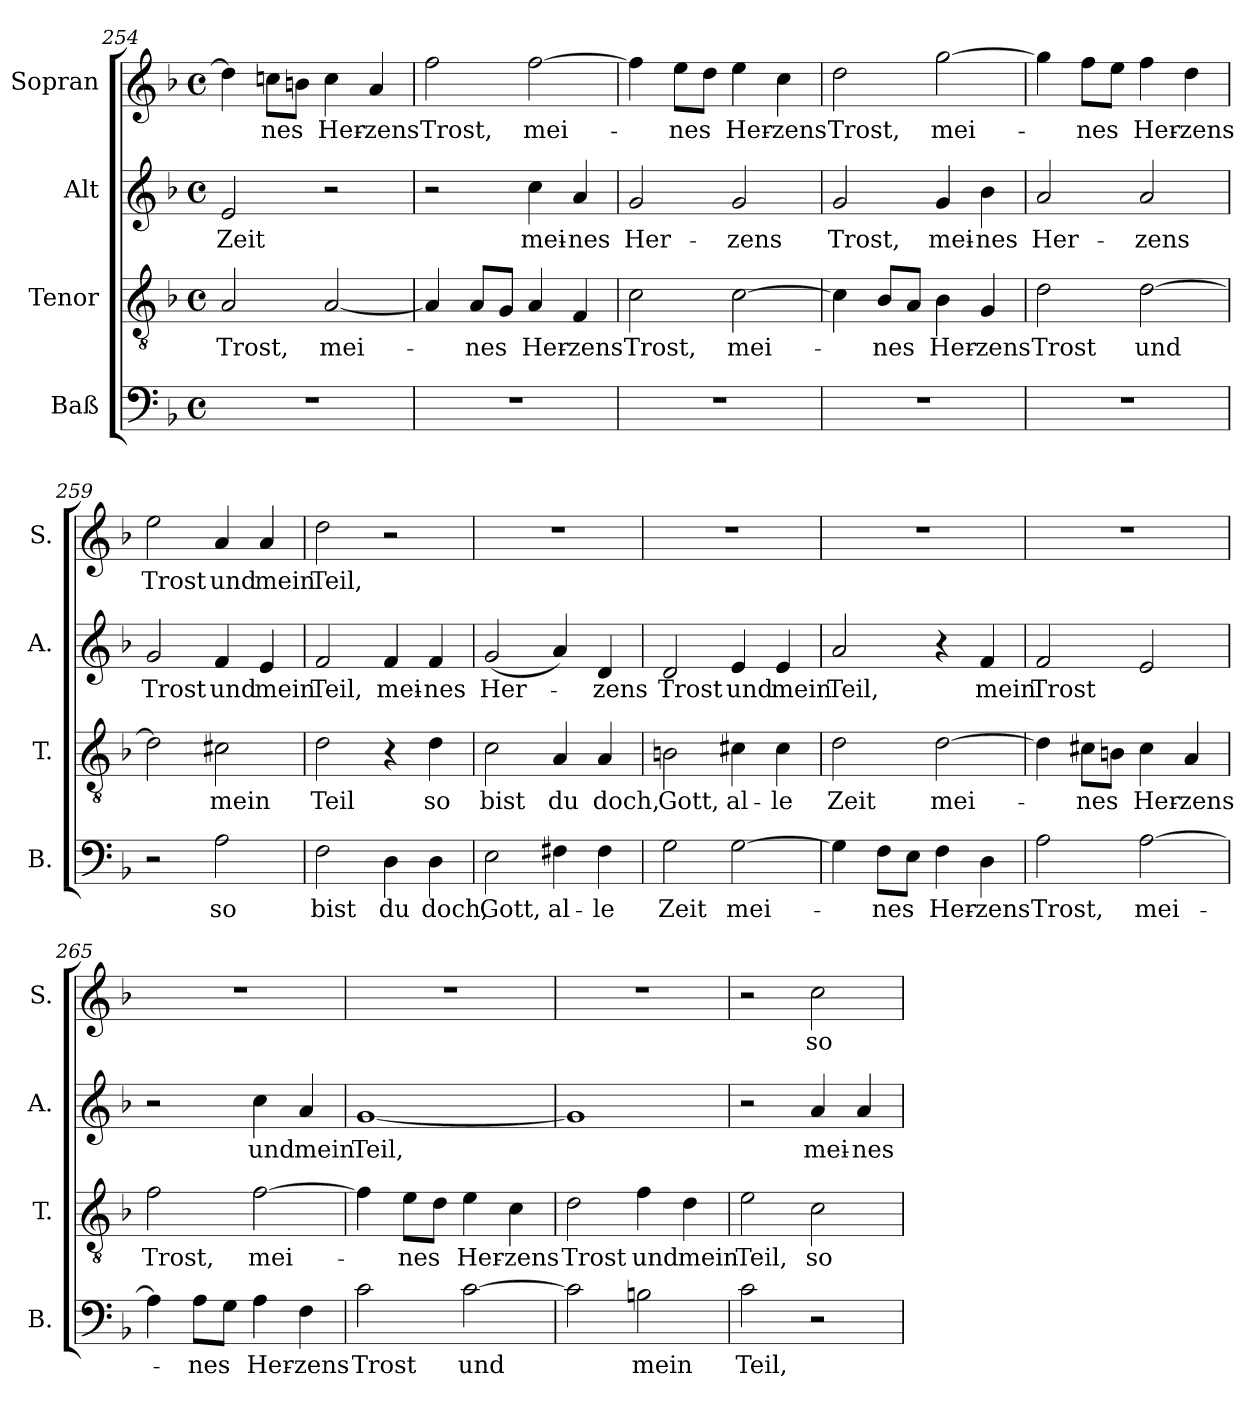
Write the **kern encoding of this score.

**kern	**text	**kern	**text	**kern	**text	**kern	**text
*part4	*part4	*part3	*part3	*part2	*part2	*part1	*part1
*staff4	*staff4	*staff3	*staff3	*staff2	*staff2	*staff1	*staff1
*I"Baß	*	*I"Tenor	*	*I"Alt	*	*I"Sopran	*
*I'B.	*	*I'T.	*	*I'A.	*	*I'S.	*
*clefF4	*	*clefGv2	*	*clefG2	*	*clefG2	*
*k[b-]	*	*k[b-]	*	*k[b-]	*	*k[b-]	*
*F:	*	*F:	*	*F:	*	*F:	*
*M4/4	*	*M4/4	*	*M4/4	*	*M4/4	*
*met(c)	*	*met(c)	*	*met(c)	*	*met(c)	*
=254	=254	=254	=254	=254	=254	=254	=254
!	!	!	!LO:LY:b	!	!LO:LY:b	!	!
1r	.	2A/	Trost,	2e/	Zeit	4dd\]	.
!	!	!	!	!	!	!	!LO:LY:b
.	.	.	.	.	.	8ccn\L	-nes
.	.	.	.	.	.	8bn\J	.
!	!	!	!LO:LY:b	!	!	!	!LO:LY:b
.	.	[2A/	mei-	2r	.	4cc\	Her-
!	!	!	!	!	!	!	!LO:LY:b
.	.	.	.	.	.	4a/	-zens
=255	=255	=255	=255	=255	=255	=255	=255
!	!	!	!	!	!	!	!LO:LY:b
1r	.	4A/]	.	2r	.	2ff\	Trost,
!	!	!	!LO:LY:b	!	!	!	!
.	.	8A/L	-nes	.	.	.	.
.	.	8G/J	.	.	.	.	.
!	!	!	!LO:LY:b	!	!LO:LY:b	!	!LO:LY:b
.	.	4A/	Her-	4cc\	mei-	[2ff\	mei-
!	!	!	!LO:LY:b	!	!LO:LY:b	!	!
.	.	4F/	-zens	4a/	-nes	.	.
=256	=256	=256	=256	=256	=256	=256	=256
!	!	!	!LO:LY:b	!	!LO:LY:b	!	!
1r	.	2c\	Trost,	2g/	Her-	4ff\]	.
!	!	!	!	!	!	!	!LO:LY:b
.	.	.	.	.	.	8ee\L	-nes
.	.	.	.	.	.	8dd\J	.
!	!	!	!LO:LY:b	!	!LO:LY:b	!	!LO:LY:b
.	.	[2c\	mei-	2g/	-zens	4ee\	Her-
!	!	!	!	!	!	!	!LO:LY:b
.	.	.	.	.	.	4cc\	-zens
=257	=257	=257	=257	=257	=257	=257	=257
!	!	!	!	!	!LO:LY:b	!	!LO:LY:b
1r	.	4c\]	.	2g/	Trost,	2dd\	Trost,
!	!	!	!LO:LY:b	!	!	!	!
.	.	8B-/L	-nes	.	.	.	.
.	.	8A/J	.	.	.	.	.
!	!	!	!LO:LY:b	!	!LO:LY:b	!	!LO:LY:b
.	.	4B-\	Her-	4g/	mei-	[2gg\	mei-
!	!	!	!LO:LY:b	!	!LO:LY:b	!	!
.	.	4G/	-zens	4b-\	-nes	.	.
!!LO:PB:g=z
=258	=258	=258	=258	=258	=258	=258	=258
!	!	!	!LO:LY:b	!	!LO:LY:b	!	!
1r	.	2d\	Trost	2a/	Her-	4gg\]	.
!	!	!	!	!	!	!	!LO:LY:b
.	.	.	.	.	.	8ff\L	-nes
.	.	.	.	.	.	8ee\J	.
!	!	!	!LO:LY:b	!	!LO:LY:b	!	!LO:LY:b
.	.	[2d\	und	2a/	-zens	4ff\	Her-
!	!	!	!	!	!	!	!LO:LY:b
.	.	.	.	.	.	4dd\	-zens
=259	=259	=259	=259	=259	=259	=259	=259
!	!	!	!	!	!LO:LY:b	!	!LO:LY:b
2r	.	2d\]	.	2g/	Trost	2ee\	Trost
!	!LO:LY:b	!	!LO:LY:b	!	!LO:LY:b	!	!LO:LY:b
2A\	so	2c#X\	mein	4f/	und	4a/	und
!	!	!	!	!	!LO:LY:b	!	!LO:LY:b
.	.	.	.	4e/	mein	4a/	mein
=260	=260	=260	=260	=260	=260	=260	=260
!	!LO:LY:b	!	!LO:LY:b	!	!LO:LY:b	!	!LO:LY:b
2F\	bist	2d\	Teil	2f/	Teil,	2dd\	Teil,
!	!LO:LY:b	!	!	!	!LO:LY:b	!	!
4D\	du	4r	.	4f/	mei-	2r	.
!	!LO:LY:b	!	!LO:LY:b	!	!LO:LY:b	!	!
4D\	doch,	4d\	so	4f/	-nes	.	.
=261	=261	=261	=261	=261	=261	=261	=261
!	!LO:LY:b	!	!LO:LY:b	!	!LO:LY:b	!	!
2E\	Gott,	2c\	bist	(<2g/	Her-	1r	.
!	!LO:LY:b	!	!LO:LY:b	!	!	!	!
4F#X\	al-	4A/	du	4a/)	.	.	.
!	!LO:LY:b	!	!LO:LY:b	!	!LO:LY:b	!	!
4F#\	-le	4A/	doch,	4d/	-zens	.	.
=262	=262	=262	=262	=262	=262	=262	=262
!	!LO:LY:b	!	!LO:LY:b	!	!LO:LY:b	!	!
2G\	Zeit	2Bn\	Gott,	2d/	Trost	1r	.
!	!LO:LY:b	!	!LO:LY:b	!	!LO:LY:b	!	!
[2G\	mei-	4c#X\	al-	4e/	und	.	.
!	!	!	!LO:LY:b	!	!LO:LY:b	!	!
.	.	4c#\	-le	4e/	mein	.	.
=263	=263	=263	=263	=263	=263	=263	=263
!	!	!	!LO:LY:b	!	!LO:LY:b	!	!
4G\]	.	2d\	Zeit	2a/	Teil,	1r	.
!	!LO:LY:b	!	!	!	!	!	!
8F\L	-nes	.	.	.	.	.	.
8E\J	.	.	.	.	.	.	.
!	!LO:LY:b	!	!LO:LY:b	!	!	!	!
4F\	Her-	[2d\	mei-	4r	.	.	.
!	!LO:LY:b	!	!	!	!LO:LY:b	!	!
4D\	-zens	.	.	4f/	mein	.	.
!!LO:LB:g=z
=264	=264	=264	=264	=264	=264	=264	=264
!	!LO:LY:b	!	!	!	!LO:LY:b	!	!
2A\	Trost,	4d\]	.	2f/	Trost	1r	.
!	!	!	!LO:LY:b	!	!	!	!
.	.	8c#X\L	-nes	.	.	.	.
.	.	8Bn\J	.	.	.	.	.
!	!LO:LY:b	!	!LO:LY:b	!	!	!	!
[2A\	mei-	4c#\	Her-	2e/	.	.	.
!	!	!	!LO:LY:b	!	!	!	!
.	.	4A/	-zens	.	.	.	.
=265	=265	=265	=265	=265	=265	=265	=265
!	!	!	!LO:LY:b	!	!	!	!
4A\]	.	2f\	Trost,	2r	.	1r	.
!	!LO:LY:b	!	!	!	!	!	!
8A\L	-nes	.	.	.	.	.	.
8G\J	.	.	.	.	.	.	.
!	!LO:LY:b	!	!LO:LY:b	!	!LO:LY:b	!	!
4A\	Her-	[2f\	mei-	4cc\	und	.	.
!	!LO:LY:b	!	!	!	!LO:LY:b	!	!
4F\	-zens	.	.	4a/	mein	.	.
=266	=266	=266	=266	=266	=266	=266	=266
!	!LO:LY:b	!	!	!	!LO:LY:b	!	!
2c\	Trost	4f\]	.	[1g	Teil,	1r	.
!	!	!	!LO:LY:b	!	!	!	!
.	.	8e\L	-nes	.	.	.	.
.	.	8d\J	.	.	.	.	.
!	!LO:LY:b	!	!LO:LY:b	!	!	!	!
[2c\	und	4e\	Her-	.	.	.	.
!	!	!	!LO:LY:b	!	!	!	!
.	.	4c\	-zens	.	.	.	.
=267	=267	=267	=267	=267	=267	=267	=267
!	!	!	!LO:LY:b	!	!	!	!
2c\]	.	2d\	Trost	1g]	.	1r	.
!	!LO:LY:b	!	!LO:LY:b	!	!	!	!
2Bn\	mein	4f\	und	.	.	.	.
!	!	!	!LO:LY:b	!	!	!	!
.	.	4d\	mein	.	.	.	.
=268	=268	=268	=268	=268	=268	=268	=268
!	!LO:LY:b	!	!LO:LY:b	!	!	!	!
2c\	Teil,	2e\	Teil,	2r	.	2r	.
!	!	!	!LO:LY:b	!	!LO:LY:b	!	!LO:LY:b
2r	.	2c\	so	4a/	mei-	2cc\	so
!	!	!	!	!	!LO:LY:b	!	!
.	.	.	.	4a/	-nes	.	.
=	=	=	=	=	=	=	=
*-	*-	*-	*-	*-	*-	*-	*-
